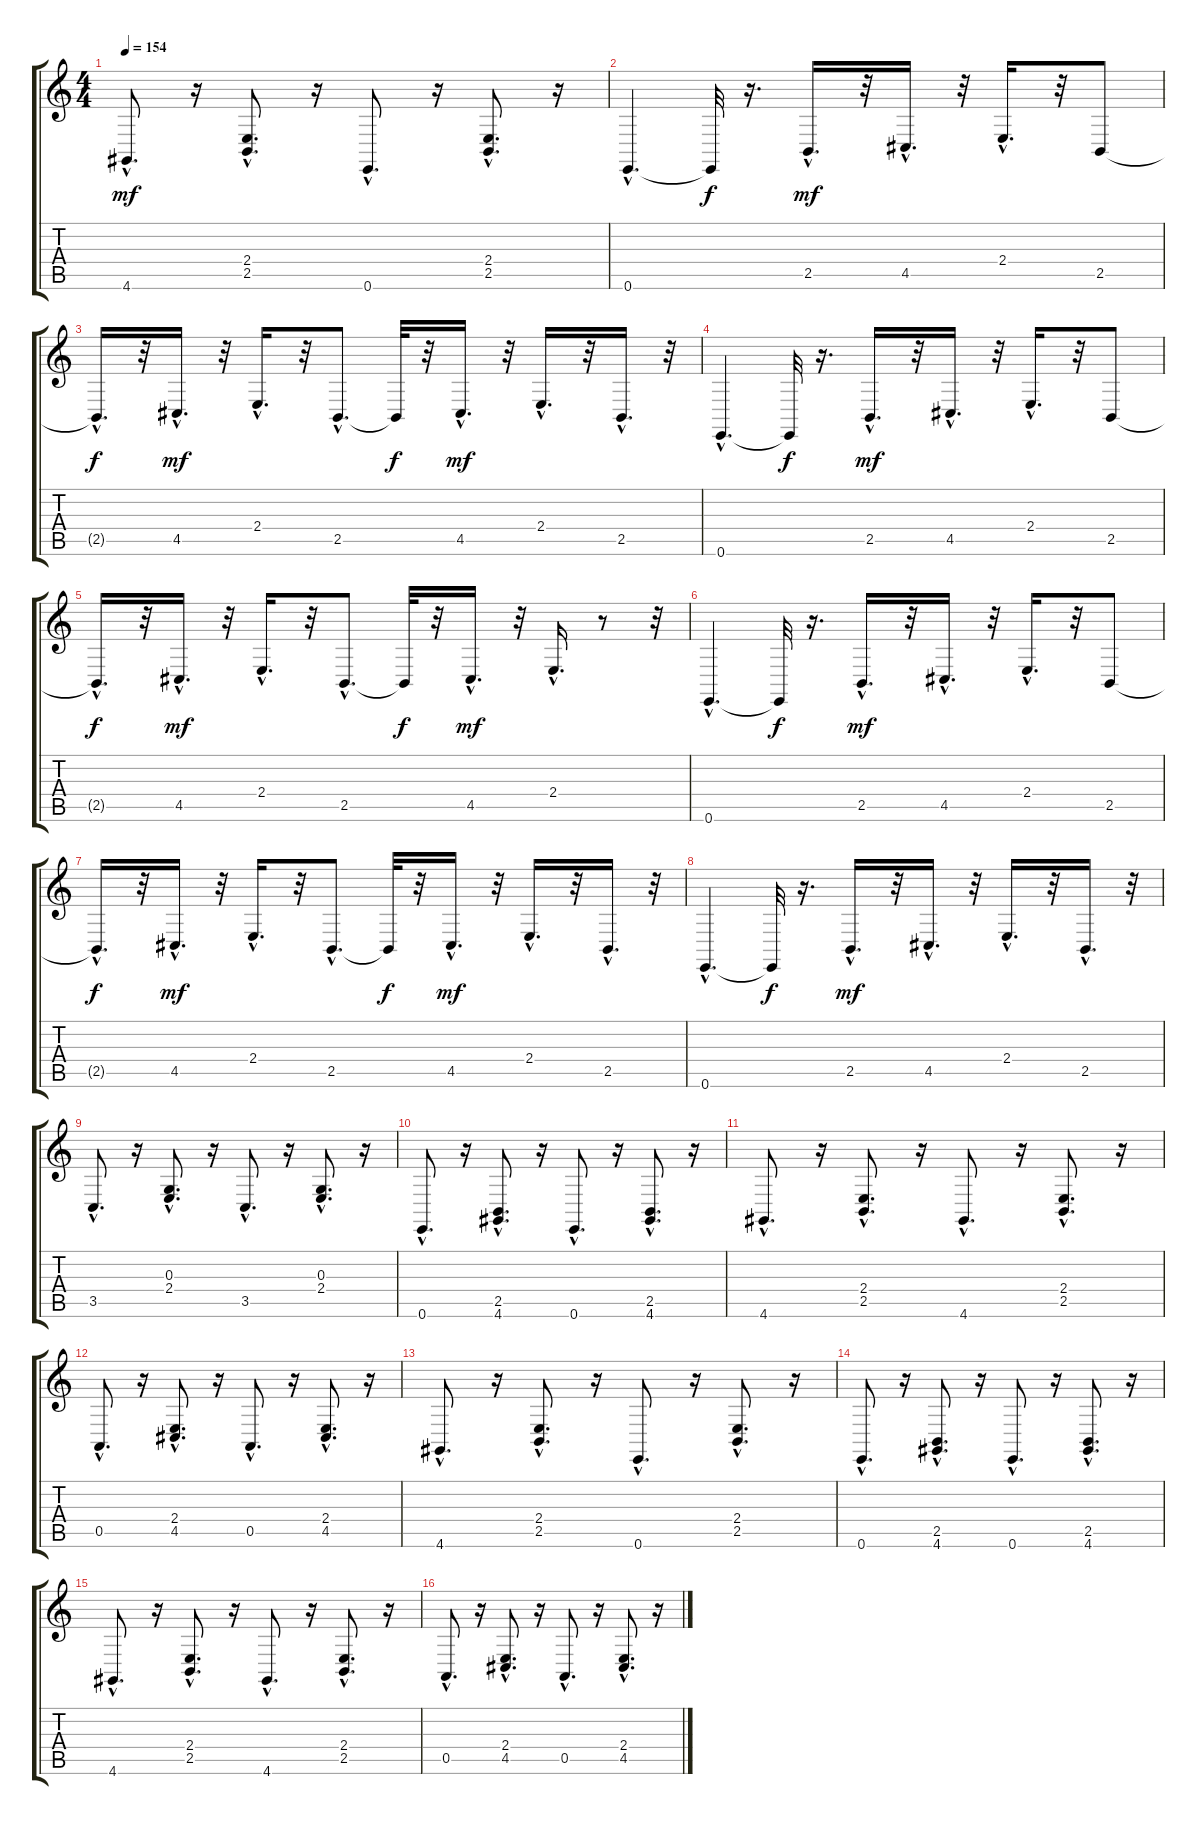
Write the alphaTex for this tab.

\track "" {instrument acousticgrandpiano}
\staff {score tabs}
\tuning (E4 B3 G3 D3 A2 E2) {hide}
\ts (4 4)
\tempo 154
\clef g2
\ks c
4.6{hac}.8{d dy mf} r.16 (2.4{hac} 2.5{hac}).8{d} r.16 0.6{hac}.8{d} r.16 (2.4{hac} 2.5{hac}).8{d} r.16 |
0.6{hac}.4{d} 0.6{t}.32{dy f} r.16{d} 2.5{hac}.16{d dy mf} r.32 4.5{hac}.16{d} r.32 2.4{hac}.16{d} r.32 2.5.8 |
2.5{hac t}.16{d dy f} r.32 4.5{hac}.16{d dy mf} r.32 2.4{hac}.16{d} r.32 2.5{hac}.8{d} 2.5{t}.32{dy f} r.32 4.5{hac}.16{d dy mf} r.32 2.4{hac}.16{d} r.32 2.5{hac}.16{d} r.32 |
0.6{hac}.4{d} 0.6{t}.32{dy f} r.16{d} 2.5{hac}.16{d dy mf} r.32 4.5{hac}.16{d} r.32 2.4{hac}.16{d} r.32 2.5.8 |
2.5{hac t}.16{d dy f} r.32 4.5{hac}.16{d dy mf} r.32 2.4{hac}.16{d} r.32 2.5{hac}.8{d} 2.5{t}.32{dy f} r.32 4.5{hac}.16{d dy mf} r.32 2.4{hac}.16{d} r.8 r.32 |
0.6{hac}.4{d} 0.6{t}.32{dy f} r.16{d} 2.5{hac}.16{d dy mf} r.32 4.5{hac}.16{d} r.32 2.4{hac}.16{d} r.32 2.5.8 |
2.5{hac t}.16{d dy f} r.32 4.5{hac}.16{d dy mf} r.32 2.4{hac}.16{d} r.32 2.5{hac}.8{d} 2.5{t}.32{dy f} r.32 4.5{hac}.16{d dy mf} r.32 2.4{hac}.16{d} r.32 2.5{hac}.16{d} r.32 |
0.6{hac}.4{d} 0.6{t}.32{dy f} r.16{d} 2.5{hac}.16{d dy mf} r.32 4.5{hac}.16{d} r.32 2.4{hac}.16{d} r.32 2.5{hac}.16{d} r.32 |
3.5{hac}.8{d} r.16 (0.3{hac} 2.4{hac}).8{d} r.16 3.5{hac}.8{d} r.16 (0.3{hac} 2.4{hac}).8{d} r.16 |
0.6{hac}.8{d} r.16 (2.5{hac} 4.6{hac}).8{d} r.16 0.6{hac}.8{d} r.16 (2.5{hac} 4.6{hac}).8{d} r.16 |
4.6{hac}.8{d} r.16 (2.4{hac} 2.5{hac}).8{d} r.16 4.6{hac}.8{d} r.16 (2.4{hac} 2.5{hac}).8{d} r.16 |
0.5{hac}.8{d} r.16 (2.4{hac} 4.5{hac}).8{d} r.16 0.5{hac}.8{d} r.16 (2.4{hac} 4.5{hac}).8{d} r.16 |
4.6{hac}.8{d} r.16 (2.4{hac} 2.5{hac}).8{d} r.16 0.6{hac}.8{d} r.16 (2.4{hac} 2.5{hac}).8{d} r.16 |
0.6{hac}.8{d} r.16 (2.5{hac} 4.6{hac}).8{d} r.16 0.6{hac}.8{d} r.16 (2.5{hac} 4.6{hac}).8{d} r.16 |
4.6{hac}.8{d} r.16 (2.4{hac} 2.5{hac}).8{d} r.16 4.6{hac}.8{d} r.16 (2.4{hac} 2.5{hac}).8{d} r.16 |
0.5{hac}.8{d} r.16 (2.4{hac} 4.5{hac}).8{d} r.16 0.5{hac}.8{d} r.16 (2.4{hac} 4.5{hac}).8{d} r.16
